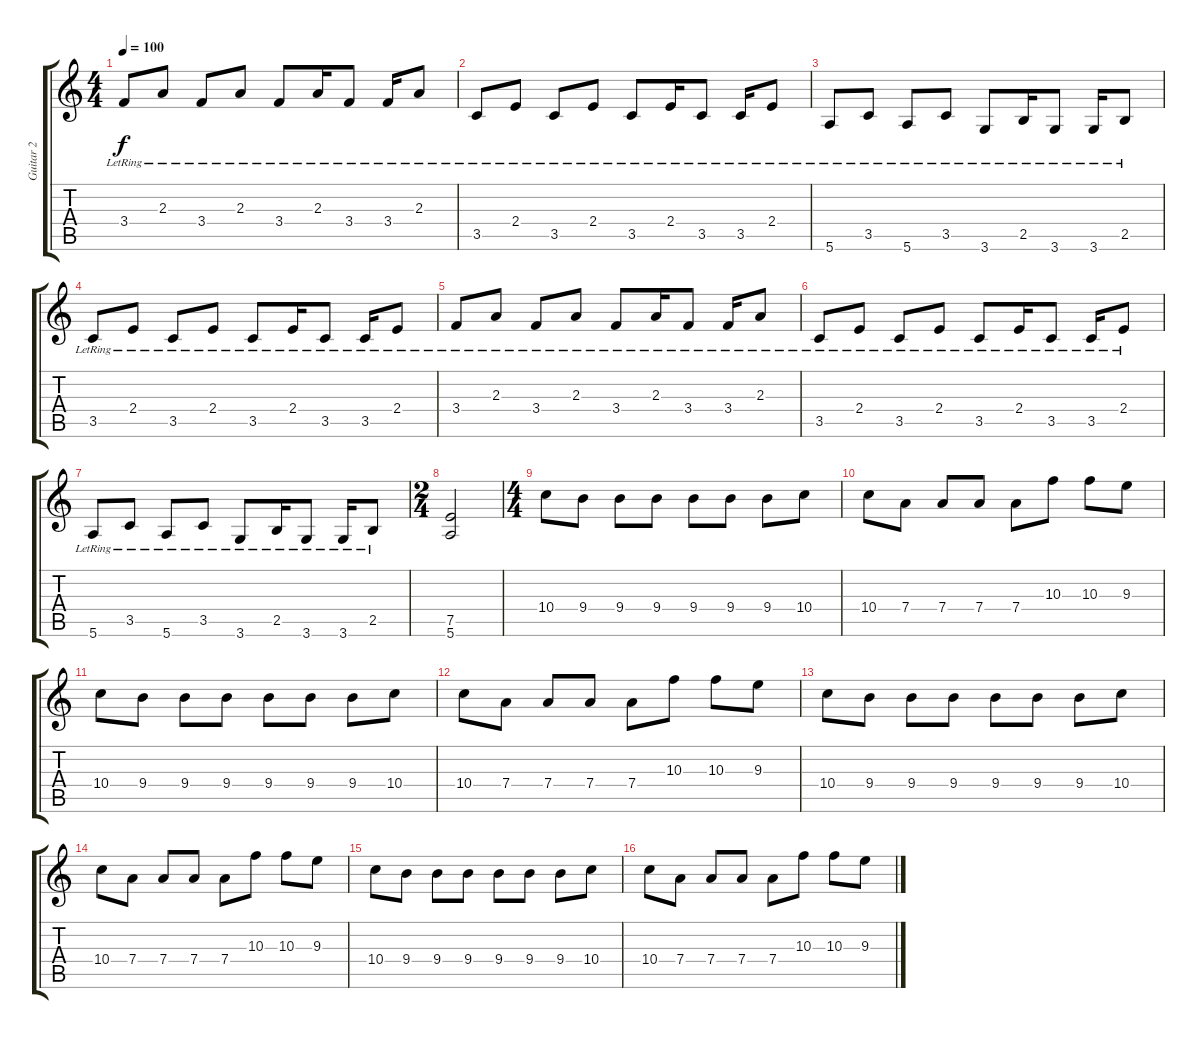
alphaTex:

\track ("Guitar 2" "Guitar 2") {instrument distortionguitar}
\staff {score tabs}
\tuning (E4 B3 G3 D3 A2 E2) {hide}
\ts (4 4)
\tempo 100
\clef g2
\ks c
3.4{lr}.8{dy f} 2.3{lr}.8 3.4{lr}.8 2.3{lr}.8 3.4{lr}.8 2.3{lr}.16 3.4{lr}.8 3.4{lr}.16 2.3{lr}.8 |
3.5{lr}.8 2.4{lr}.8 3.5{lr}.8 2.4{lr}.8 3.5{lr}.8 2.4{lr}.16 3.5{lr}.8 3.5{lr}.16 2.4{lr}.8 |
5.6{lr}.8 3.5{lr}.8 5.6{lr}.8 3.5{lr}.8 3.6{lr}.8 2.5{lr}.16 3.6{lr}.8 3.6{lr}.16 2.5{lr}.8 |
3.5{lr}.8 2.4{lr}.8 3.5{lr}.8 2.4{lr}.8 3.5{lr}.8 2.4{lr}.16 3.5{lr}.8 3.5{lr}.16 2.4{lr}.8 |
3.4{lr}.8 2.3{lr}.8 3.4{lr}.8 2.3{lr}.8 3.4{lr}.8 2.3{lr}.16 3.4{lr}.8 3.4{lr}.16 2.3{lr}.8 |
3.5{lr}.8 2.4{lr}.8 3.5{lr}.8 2.4{lr}.8 3.5{lr}.8 2.4{lr}.16 3.5{lr}.8 3.5{lr}.16 2.4{lr}.8 |
5.6{lr}.8 3.5{lr}.8 5.6{lr}.8 3.5{lr}.8 3.6{lr}.8 2.5{lr}.16 3.6{lr}.8 3.6{lr}.16 2.5{lr}.8 |
\ts (2 4)
(7.5 5.6).2 |
\ts (4 4)
10.4.8 9.4.8 9.4.8 9.4.8 9.4.8 9.4.8 9.4.8 10.4.8 |
10.4.8 7.4.8 7.4.8 7.4.8 7.4.8 10.3.8 10.3.8 9.3.8 |
10.4.8 9.4.8 9.4.8 9.4.8 9.4.8 9.4.8 9.4.8 10.4.8 |
10.4.8 7.4.8 7.4.8 7.4.8 7.4.8 10.3.8 10.3.8 9.3.8 |
10.4.8 9.4.8 9.4.8 9.4.8 9.4.8 9.4.8 9.4.8 10.4.8 |
10.4.8 7.4.8 7.4.8 7.4.8 7.4.8 10.3.8 10.3.8 9.3.8 |
10.4.8 9.4.8 9.4.8 9.4.8 9.4.8 9.4.8 9.4.8 10.4.8 |
10.4.8 7.4.8 7.4.8 7.4.8 7.4.8 10.3.8 10.3.8 9.3.8
